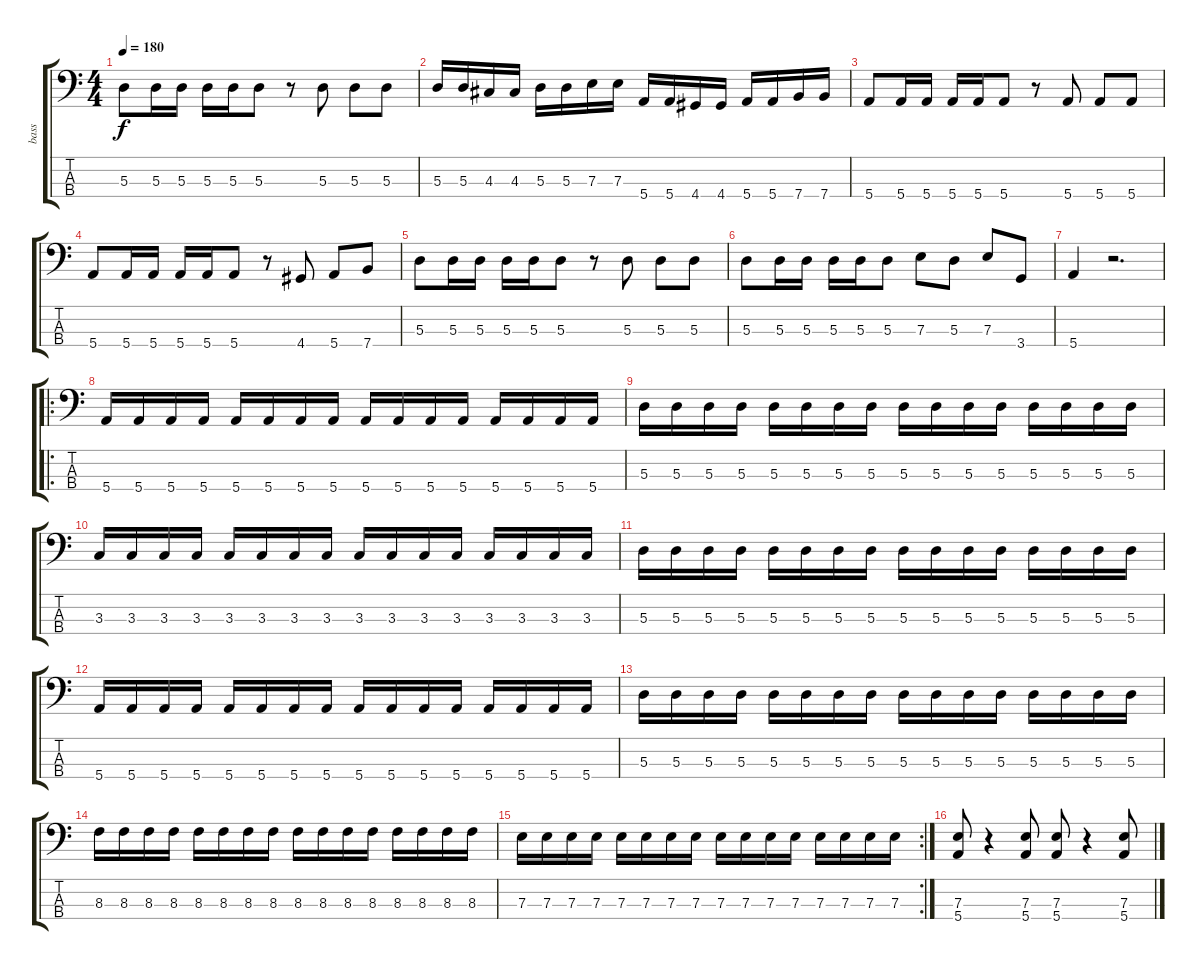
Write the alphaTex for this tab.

\track ("bass" "bass") {instrument electricbasspick}
\staff {score tabs}
\tuning (G2 D2 A1 E1) {hide}
\ts (4 4)
\tempo 180
\clef f4
\ks c
5.3.8{dy f} 5.3.16 5.3.16 5.3.16 5.3.16 5.3.8 r.8 5.3.8 5.3.8 5.3.8 |
5.3.16 5.3.16 4.3.16 4.3.16 5.3.16 5.3.16 7.3.16 7.3.16 5.4.16 5.4.16 4.4.16 4.4.16 5.4.16 5.4.16 7.4.16 7.4.16 |
5.4.8 5.4.16 5.4.16 5.4.16 5.4.16 5.4.8 r.8 5.4.8 5.4.8 5.4.8 |
5.4.8 5.4.16 5.4.16 5.4.16 5.4.16 5.4.8 r.8 4.4.8 5.4.8 7.4.8 |
5.3.8 5.3.16 5.3.16 5.3.16 5.3.16 5.3.8 r.8 5.3.8 5.3.8 5.3.8 |
5.3.8 5.3.16 5.3.16 5.3.16 5.3.16 5.3.8 7.3.8 5.3.8 7.3.8 3.4.8 |
5.4.4 r.2{d} |
\ro
5.4.16 5.4.16 5.4.16 5.4.16 5.4.16 5.4.16 5.4.16 5.4.16 5.4.16 5.4.16 5.4.16 5.4.16 5.4.16 5.4.16 5.4.16 5.4.16 |
5.3.16 5.3.16 5.3.16 5.3.16 5.3.16 5.3.16 5.3.16 5.3.16 5.3.16 5.3.16 5.3.16 5.3.16 5.3.16 5.3.16 5.3.16 5.3.16 |
3.3.16 3.3.16 3.3.16 3.3.16 3.3.16 3.3.16 3.3.16 3.3.16 3.3.16 3.3.16 3.3.16 3.3.16 3.3.16 3.3.16 3.3.16 3.3.16 |
5.3.16 5.3.16 5.3.16 5.3.16 5.3.16 5.3.16 5.3.16 5.3.16 5.3.16 5.3.16 5.3.16 5.3.16 5.3.16 5.3.16 5.3.16 5.3.16 |
5.4.16 5.4.16 5.4.16 5.4.16 5.4.16 5.4.16 5.4.16 5.4.16 5.4.16 5.4.16 5.4.16 5.4.16 5.4.16 5.4.16 5.4.16 5.4.16 |
5.3.16 5.3.16 5.3.16 5.3.16 5.3.16 5.3.16 5.3.16 5.3.16 5.3.16 5.3.16 5.3.16 5.3.16 5.3.16 5.3.16 5.3.16 5.3.16 |
8.3.16 8.3.16 8.3.16 8.3.16 8.3.16 8.3.16 8.3.16 8.3.16 8.3.16 8.3.16 8.3.16 8.3.16 8.3.16 8.3.16 8.3.16 8.3.16 |
\rc 2
7.3.16 7.3.16 7.3.16 7.3.16 7.3.16 7.3.16 7.3.16 7.3.16 7.3.16 7.3.16 7.3.16 7.3.16 7.3.16 7.3.16 7.3.16 7.3.16 |
(7.3 5.4).8 r.4 (7.3 5.4).8 (7.3 5.4).8 r.4 (7.3 5.4).8
